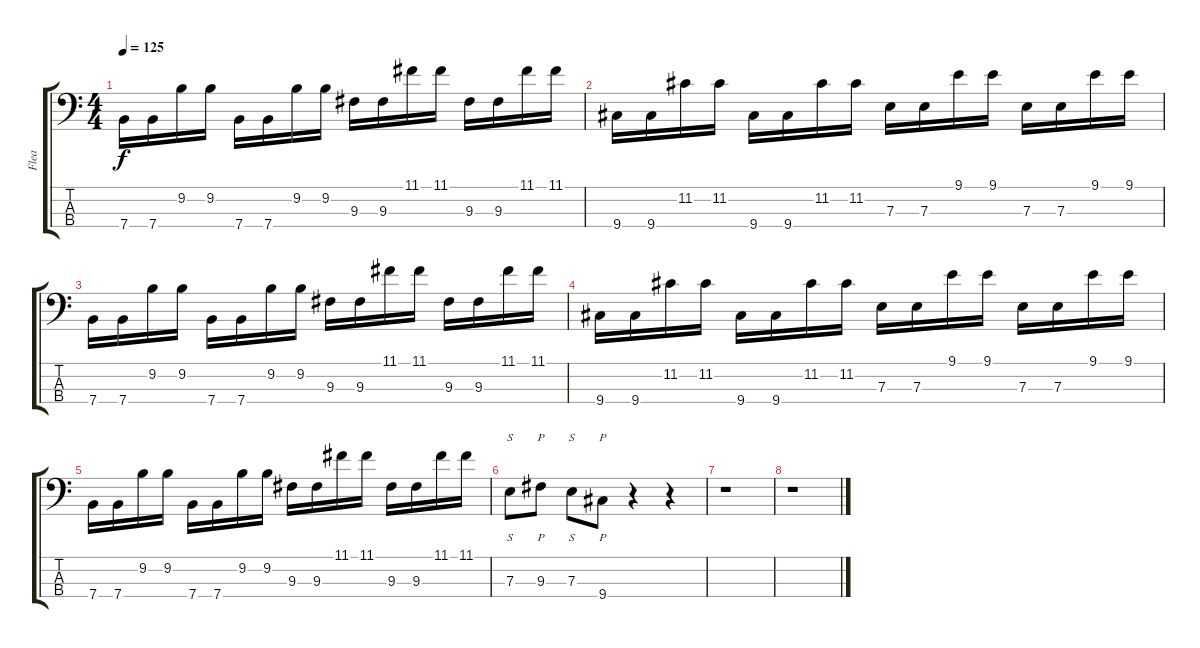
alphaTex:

\track ("Flea" "Flea") {instrument slapbass1}
\staff {score tabs}
\tuning (G2 D2 A1 E1) {hide}
\ts (4 4)
\tempo 125
\clef f4
\ks c
7.4.16{dy f} 7.4.16 9.2.16 9.2.16 7.4.16 7.4.16 9.2.16 9.2.16 9.3.16 9.3.16 11.1.16 11.1.16 9.3.16 9.3.16 11.1.16 11.1.16 |
9.4.16 9.4.16 11.2.16 11.2.16 9.4.16 9.4.16 11.2.16 11.2.16 7.3.16 7.3.16 9.1.16 9.1.16 7.3.16 7.3.16 9.1.16 9.1.16 |
7.4.16 7.4.16 9.2.16 9.2.16 7.4.16 7.4.16 9.2.16 9.2.16 9.3.16 9.3.16 11.1.16 11.1.16 9.3.16 9.3.16 11.1.16 11.1.16 |
9.4.16 9.4.16 11.2.16 11.2.16 9.4.16 9.4.16 11.2.16 11.2.16 7.3.16 7.3.16 9.1.16 9.1.16 7.3.16 7.3.16 9.1.16 9.1.16 |
7.4.16 7.4.16 9.2.16 9.2.16 7.4.16 7.4.16 9.2.16 9.2.16 9.3.16 9.3.16 11.1.16 11.1.16 9.3.16 9.3.16 11.1.16 11.1.16 |
7.3.8{s instrument slapbass1} 9.3.8{p} 7.3.8{s} 9.4.8{p} r.4 r.4 |
r.1 |
r.1
